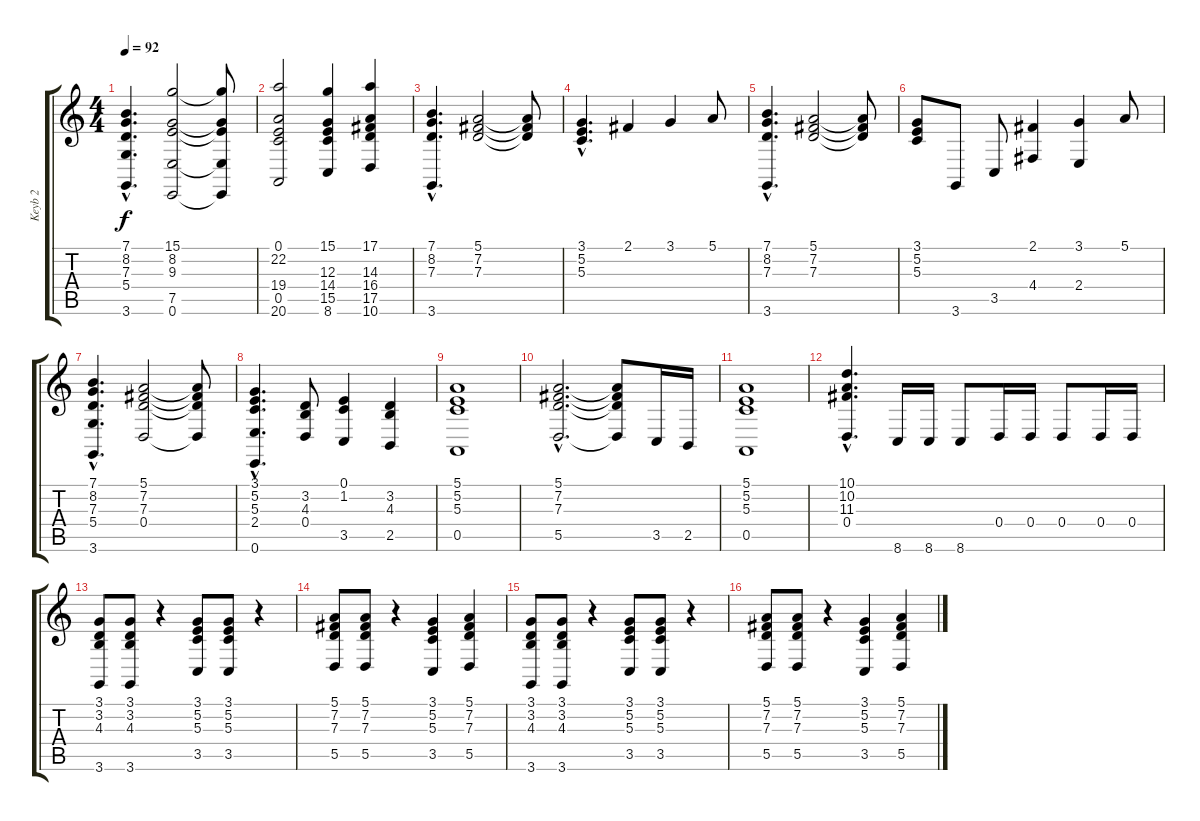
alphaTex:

\track ("Keyb 2" "Keyb 2") {instrument stringensemble1}
\staff {score tabs}
\tuning (E4 B3 G3 D3 A2 E2) {hide}
\ts (4 4)
\tempo 92
\clef g2
\ks c
(7.1{hac} 8.2{hac} 7.3{hac} 5.4{hac} 3.6{hac}).4{d dy f} (15.1 8.2 9.3 7.5 0.6).2 (15.1{t} 8.2{t} 9.3{t} 7.5{t} 0.6{t}).8 |
(0.1 22.2 19.4 0.5 20.6).2 (15.1 12.3 14.4 15.5 8.6).4 (17.1 14.3 16.4 17.5 10.6).4 |
(7.1{hac} 8.2{hac} 7.3{hac} 3.6{hac}).4{d} (5.1 7.2 7.3).2 (5.1{t} 7.2{t} 7.3{t}).8 |
(3.1{hac} 5.2{hac} 5.3{hac}).4{d} 2.1.4 3.1.4 5.1.8 |
(7.1{hac} 8.2{hac} 7.3{hac} 3.6{hac}).4{d} (5.1 7.2 7.3).2 (5.1{t} 7.2{t} 7.3{t}).8 |
(3.1 5.2 5.3).8 3.6.8 3.5.8 (2.1 4.4).4 (3.1 2.4).4 5.1.8 |
(7.1{hac} 8.2{hac} 7.3{hac} 5.4{hac} 3.6{hac}).4{d} (5.1 7.2 7.3 0.4).2 (5.1{t} 7.2{t} 7.3{t} 0.4{t}).8 |
(3.1{hac} 5.2{hac} 5.3{hac} 2.4{hac} 0.6{hac}).4{d} (3.2 4.3 0.4).8 (0.1 1.2 3.5).4 (3.2 4.3 2.5).4 |
(5.1 5.2 5.3 0.5).1 |
(5.1{hac} 7.2{hac} 7.3{hac} 5.5{hac}).2{d} (5.1{t} 7.2{t} 7.3{t} 5.5{t}).8 3.5.16 2.5.16 |
(5.1 5.2 5.3 0.5).1 |
(10.1{hac} 10.2{hac} 11.3{hac} 0.4{hac}).4{d} 8.6.16 8.6.16 8.6.8 0.4.16 0.4.16 0.4.8 0.4.16 0.4.16 |
(3.1 3.2 4.3 3.6).8 (3.1 3.2 4.3 3.6).8 r.4 (3.1 5.2 5.3 3.5).8 (3.1 5.2 5.3 3.5).8 r.4 |
(5.1 7.2 7.3 5.5).8 (5.1 7.2 7.3 5.5).8 r.4 (3.1 5.2 5.3 3.5).4 (5.1 7.2 7.3 5.5).4 |
(3.1 3.2 4.3 3.6).8 (3.1 3.2 4.3 3.6).8 r.4 (3.1 5.2 5.3 3.5).8 (3.1 5.2 5.3 3.5).8 r.4 |
(5.1 7.2 7.3 5.5).8 (5.1 7.2 7.3 5.5).8 r.4 (3.1 5.2 5.3 3.5).4 (5.1 7.2 7.3 5.5).4
